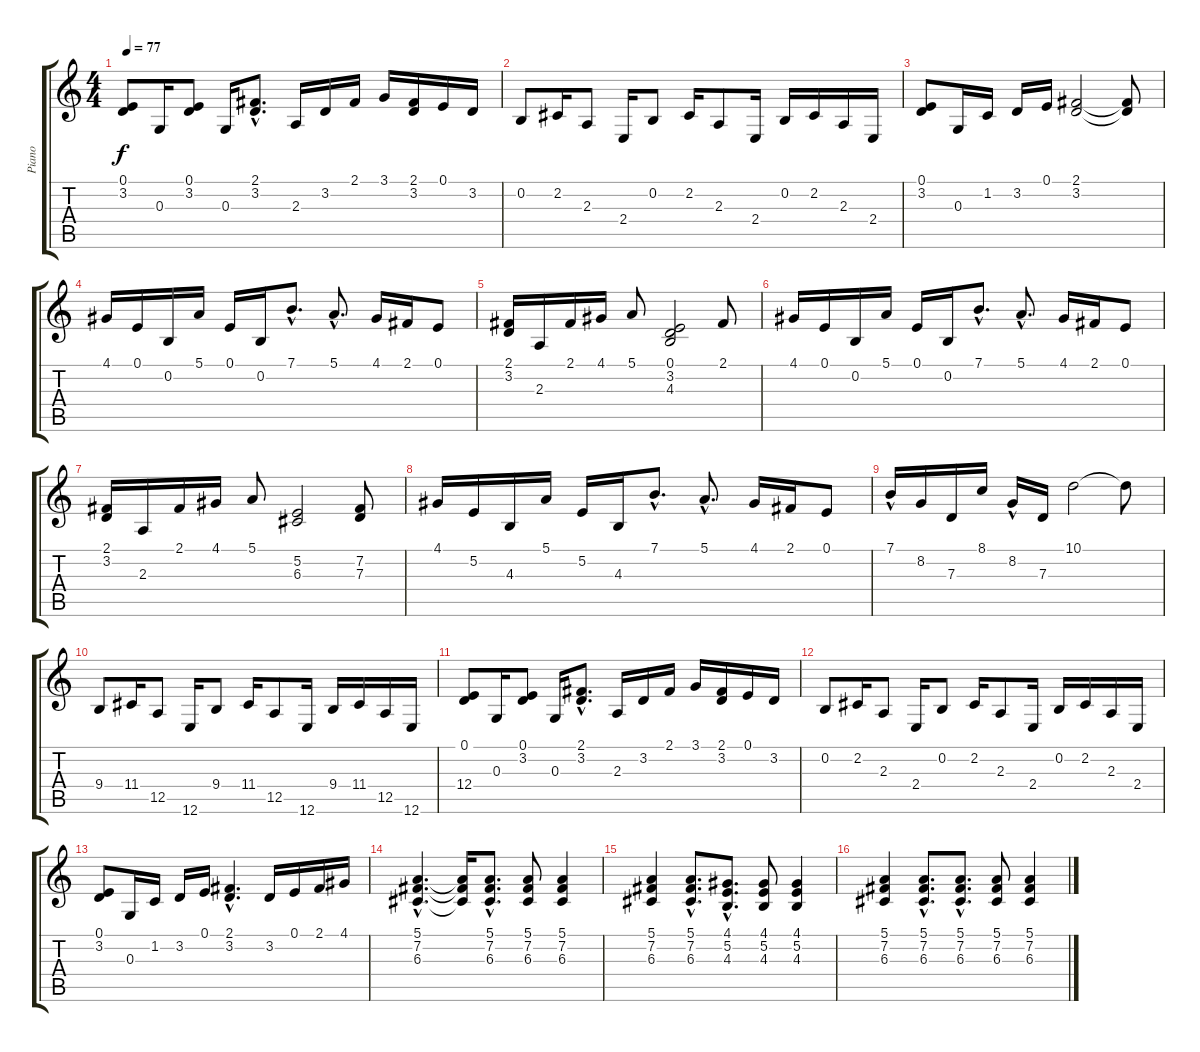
\track ("Piano" "Piano") {instrument acousticgrandpiano}
\staff {score tabs}
\tuning (E4 B3 G3 D3 A2 E2) {hide}
\ts (4 4)
\tempo 77
\clef g2
\ks c
(0.1 3.2).8{dy f} 0.3.16 (0.1 3.2).8 0.3.16 (2.1{hac} 3.2{hac}).8{d} 2.3.16 3.2.16 2.1.16 3.1.16 (2.1 3.2).16 0.1.16 3.2.16 |
0.2.8 2.2.16 2.3.8 2.4.16 0.2.8 2.2.16 2.3.8 2.4.16 0.2.16 2.2.16 2.3.16 2.4.16 |
(0.1 3.2).8 0.3.16 1.2.16 3.2.16 0.1.16 (2.1 3.2).2 (2.1{t} 3.2{t}).8 |
4.1.16 0.1.16 0.2.16 5.1.16 0.1.16 0.2.16 7.1{hac}.8{d} 5.1{hac}.8{d} 4.1.16 2.1.16 0.1.8 |
(2.1 3.2).16 2.3.16 2.1.16 4.1.16 5.1.8 (0.1 3.2 4.3).2 2.1.8 |
4.1.16 0.1.16 0.2.16 5.1.16 0.1.16 0.2.16 7.1{hac}.8{d} 5.1{hac}.8{d} 4.1.16 2.1.16 0.1.8 |
(2.1 3.2).16 2.3.16 2.1.16 4.1.16 5.1.8 (5.2 6.3).2 (7.2 7.3).8 |
4.1.16 5.2.16 4.3.16 5.1.16 5.2.16 4.3.16 7.1{hac}.8{d} 5.1{hac}.8{d} 4.1.16 2.1.16 0.1.8 |
7.1{hac}.16 8.2.16 7.3.16 8.1.16 8.2{hac}.16 7.3.16 10.1.2 10.1{t}.8 |
9.4.8 11.4.16 12.5.8 12.6.16 9.4.8 11.4.16 12.5.8 12.6.16 9.4.16 11.4.16 12.5.16 12.6.16 |
(0.1 12.4).8 0.3.16 (0.1 3.2).8 0.3.16 (2.1{hac} 3.2{hac}).8{d} 2.3.16 3.2.16 2.1.16 3.1.16 (2.1 3.2).16 0.1.16 3.2.16 |
0.2.8 2.2.16 2.3.8 2.4.16 0.2.8 2.2.16 2.3.8 2.4.16 0.2.16 2.2.16 2.3.16 2.4.16 |
(0.1 3.2).8 0.3.16 1.2.16 3.2.16 0.1.16 (2.1{hac} 3.2{hac}).4{d} 3.2.16 0.1.16 2.1.16 4.1.16 |
(5.1{hac} 7.2{hac} 6.3{hac}).4{d} (5.1{t} 7.2{t} 6.3{t}).16 (5.1{hac} 7.2{hac} 6.3{hac}).8{d} (5.1 7.2 6.3).8 (5.1 7.2 6.3).4 |
(5.1 7.2 6.3).4 (5.1{hac} 7.2{hac} 6.3{hac}).8{d} (4.1{hac} 5.2{hac} 4.3{hac}).8{d} (4.1 5.2 4.3).8 (4.1 5.2 4.3).4 |
(5.1 7.2 6.3).4 (5.1{hac} 7.2{hac} 6.3{hac}).8{d} (5.1{hac} 7.2{hac} 6.3{hac}).8{d} (5.1 7.2 6.3).8 (5.1 7.2 6.3).4
